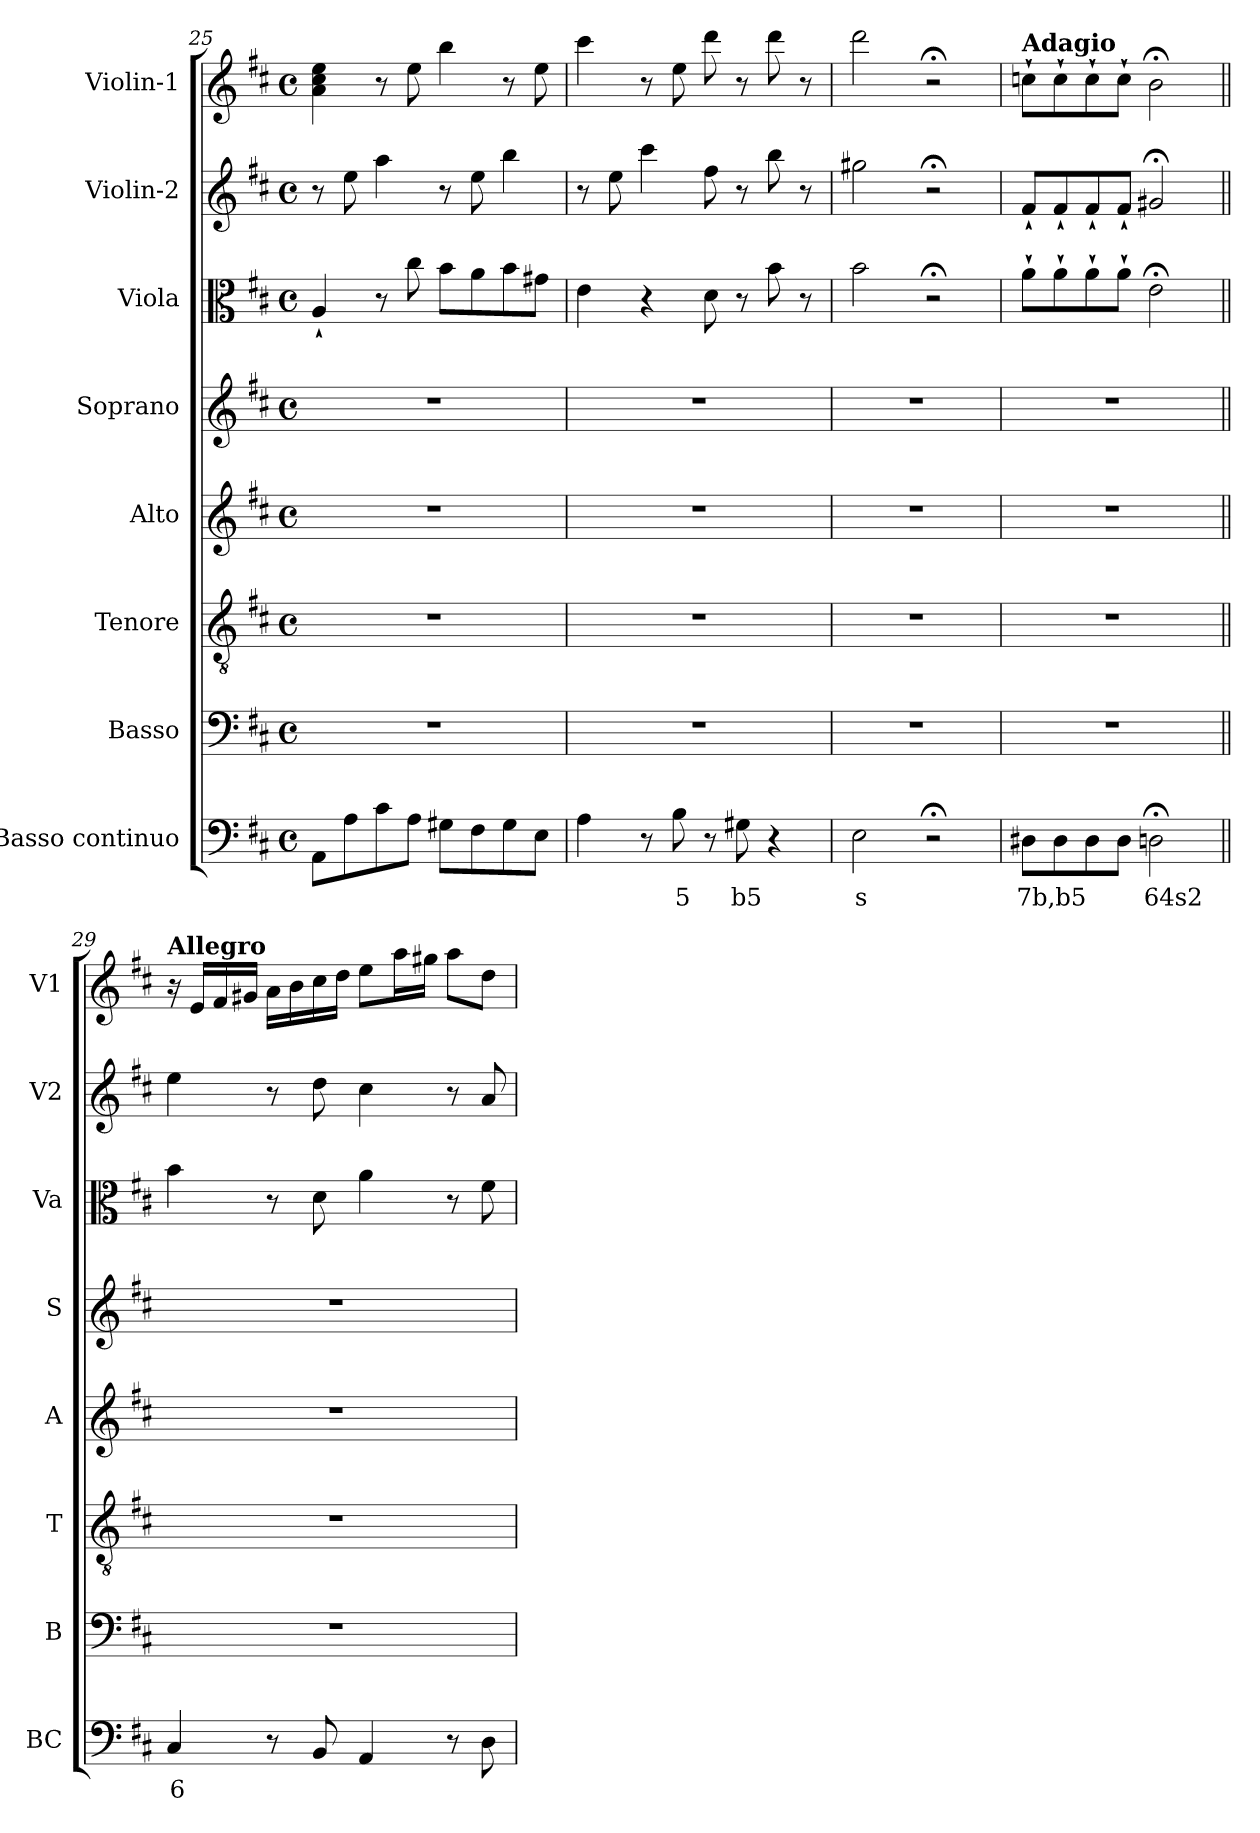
**kern	**text	**kern	**kern	**kern	**kern	**kern	**kern	**kern
*part8	*part8	*part7	*part6	*part5	*part4	*part3	*part2	*part1
*staff8	*staff8	*staff7	*staff6	*staff5	*staff4	*staff3	*staff2	*staff1
*I"Basso continuo	*	*I"Basso	*I"Tenore	*I"Alto	*I"Soprano	*I"Viola	*I"Violin-2	*I"Violin-1
*I'BC	*	*I'B	*I'T	*I'A	*I'S	*I'Va	*I'V2	*I'V1
*clefF4	*	*clefF4	*clefGv2	*clefG2	*clefG2	*clefC3	*clefG2	*clefG2
*k[f#c#]	*	*k[f#c#]	*k[f#c#]	*k[f#c#]	*k[f#c#]	*k[f#c#]	*k[f#c#]	*k[f#c#]
*D:	*	*D:	*D:	*D:	*D:	*D:	*D:	*D:
*M4/4	*	*M4/4	*M4/4	*M4/4	*M4/4	*M4/4	*M4/4	*M4/4
*met(c)	*	*met(c)	*met(c)	*met(c)	*met(c)	*met(c)	*met(c)	*met(c)
=25	=25	=25	=25	=25	=25	=25	=25	=25
8AA\L	.	1r	1r	1r	1r	4A`</	8r	4a\ 4cc#\ 4ee\
8A\	.	.	.	.	.	.	8ee\	.
8c#\	.	.	.	.	.	8r	4aa\	8r
8A\J	.	.	.	.	.	8cc#\	.	8ee\
8G#X\L	.	.	.	.	.	8b\L	8r	4bb\
8F#\	.	.	.	.	.	8a\	8ee\	.
8G#\	.	.	.	.	.	8b\	4bb\	8r
8E\J	.	.	.	.	.	8g#X\J	.	8ee\
=26	=26	=26	=26	=26	=26	=26	=26	=26
4A\	.	1r	1r	1r	1r	4e\	8r	4ccc#\
.	.	.	.	.	.	.	8ee\	.
8r	.	.	.	.	.	4r	4ccc#\	8r
!	!LO:LY:b	!	!	!	!	!	!	!
8B\	5	.	.	.	.	.	.	8ee\
8r	.	.	.	.	.	8d\	8ff#\	8ddd\
!	!LO:LY:b	!	!	!	!	!	!	!
8G#X\	b5	.	.	.	.	8r	8r	8r
4r	.	.	.	.	.	8b\	8bb\	8ddd\
.	.	.	.	.	.	8r	8r	8r
=27	=27	=27	=27	=27	=27	=27	=27	=27
!	!LO:LY:b	!	!	!	!	!	!	!
2E\	s	1r	1r	1r	1r	2b\	2gg#X\	2ddd\
2r;<	.	.	.	.	.	2r;<	2r;<	2r;<
!!LO:PB:g=z
=28	=28	=28	=28	=28	=28	=28	=28	=28
!	!	!	!	!	!	!	!	!LO:TX:a:B:t=Adagio
!	!LO:LY:b	!	!	!	!	!	!	!
8D#X\L	7b,b5	1r	1r	1r	1r	8a`>\L	8f#`</L	8ccn`>\L
8D#\	.	.	.	.	.	8a`>\	8f#`</	8cc`>\
8D#\	.	.	.	.	.	8a`>\	8f#`</	8cc`>\
8D#\J	.	.	.	.	.	8a`>\J	8f#`</J	8cc`>\J
!	!LO:LY:b	!	!	!	!	!	!	!
2Dn;<\	64s2	.	.	.	.	2e;<\	2g#X;</	2b;<\
=29||	=29||	=29||	=29||	=29||	=29||	=29||	=29||	=29||
!	!	!	!	!	!	!	!	!LO:TX:a:B:t=Allegro
!	!LO:LY:b	!	!	!	!	!	!	!
4C#/	6	1r	1r	1r	1r	4b\	4ee\	16r
.	.	.	.	.	.	.	.	16e/LL
.	.	.	.	.	.	.	.	16f#/
.	.	.	.	.	.	.	.	16g#X/JJ
8r	.	.	.	.	.	8r	8r	16a\LL
.	.	.	.	.	.	.	.	16b\
8BB/	.	.	.	.	.	8d\	8dd\	16cc#\
.	.	.	.	.	.	.	.	16dd\JJ
4AA/	.	.	.	.	.	4a\	4cc#\	8ee\L
.	.	.	.	.	.	.	.	16aa\L
.	.	.	.	.	.	.	.	16gg#X\JJ
8r	.	.	.	.	.	8r	8r	8aa\L
8D\	.	.	.	.	.	8f#\	8a/	8dd\J
=	=	=	=	=	=	=	=	=
*-	*-	*-	*-	*-	*-	*-	*-	*-
